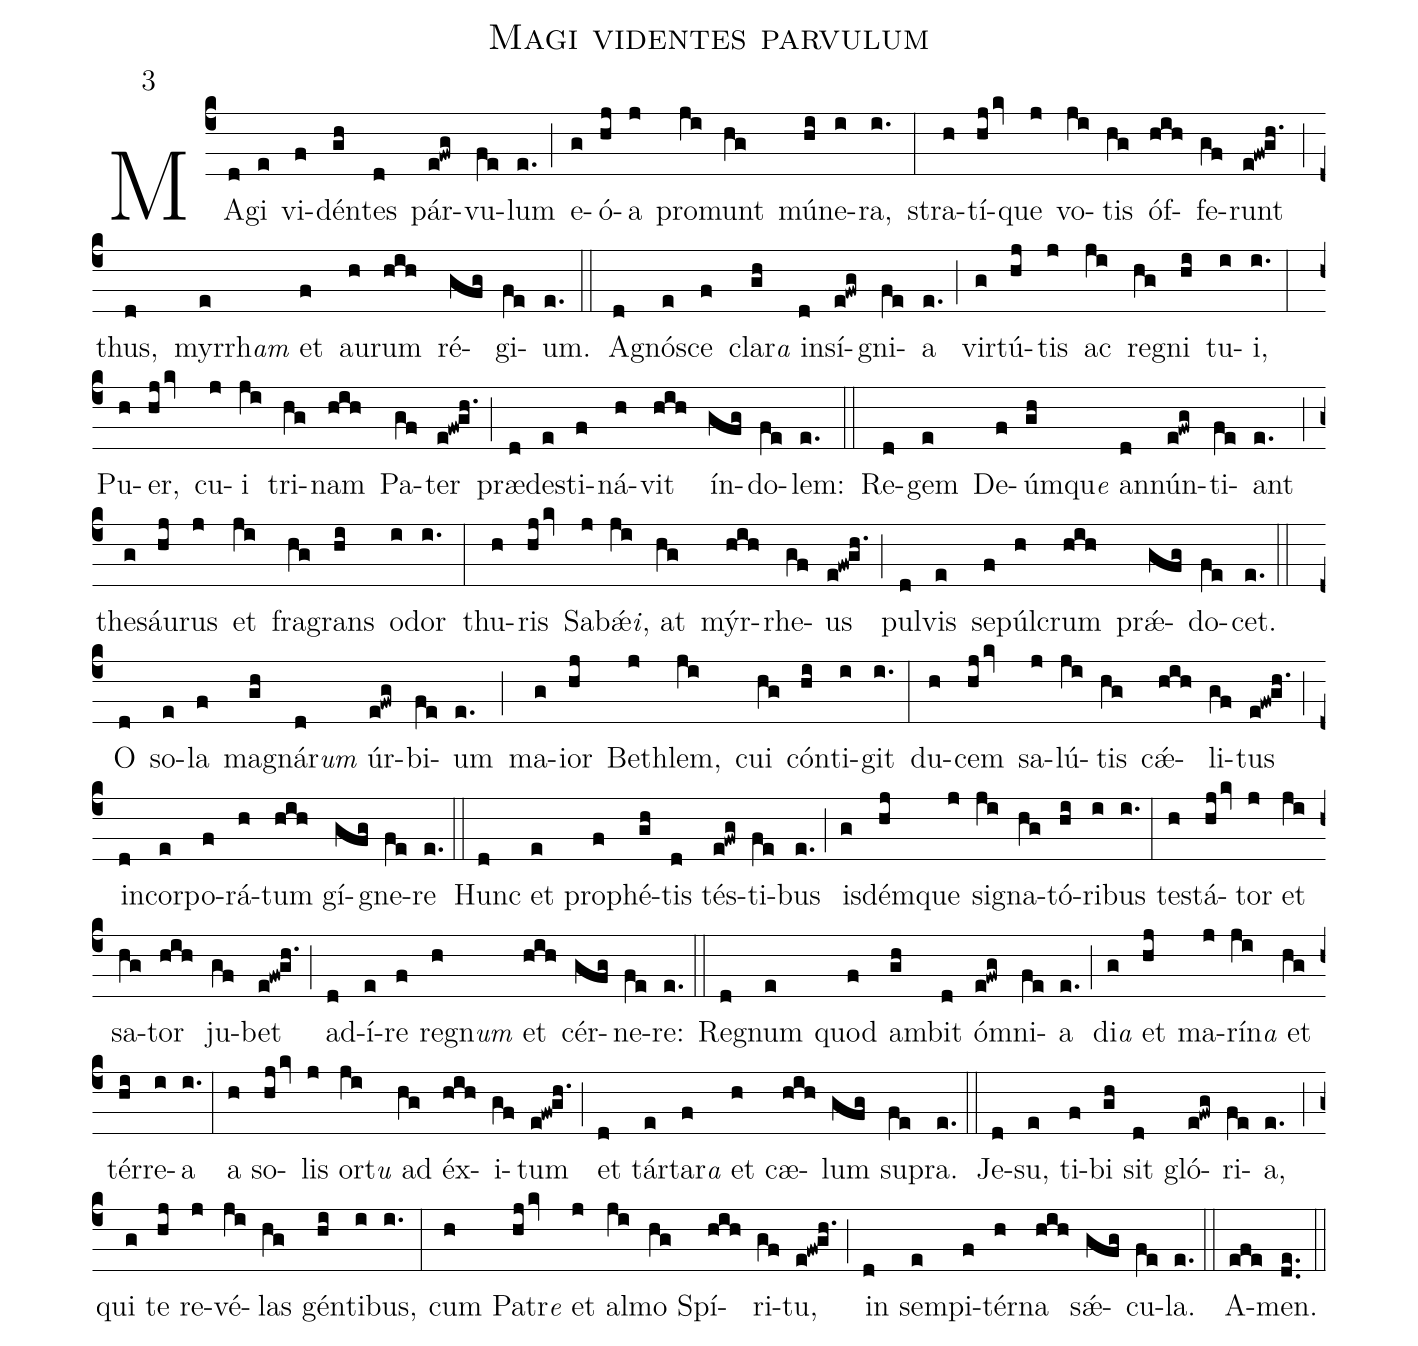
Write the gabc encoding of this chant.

name:Magi videntes parvulum;
mode:3;
%%
(c4)
MA(d)gi(e) vi(f)dén(gh)tes(d) pár(e!fwg)vu(fe)lum(e.) (;)
e(g)ó(hj)a(j) pro(ji)munt(hg) mú(hi)ne(i)ra,(i.) (:)
stra(h)tí(hj/kv)que(j) vo(ji)tis(hg) óf(hih)fe(gf)runt(e!fw!gh.) (;)
thus,(d) myr(e)rh<e>am</e> {e}t(f) au(h)rum(hih) ré(gfg)gi(fe)um.(e.) (::)

A(d)gnó(e)sce(f) cla(gh)r<e>a</e> {i}n(d)sí(e!fwg)gni(fe)a(e.) (;)
vir(g)tú(hj)tis(j) ac(ji) re(hg)gni(hi) tu(i)i,(i.) (:)
Pu(h)er,(hj/kv) cu(j)i(ji) tri(hg)nam(hih) Pa(gf)ter(e!fw!gh.) (;)
præ(d)des(e)ti(f)ná(h)vit(hih) ín(gfg)do(fe)lem:(e.) (::)

Re(d)gem(e) De(f)úm(gh)qu<e>e</e> {a}n(d)nún(e!fwg)ti(fe)ant(e.) (;)
the(g)sáu(hj)rus(j) et(ji) fra(hg)grans(hi) o(i)dor(i.) (:)
thu(h)ris(hj/kv) Sa(j)bǽ(ji)<e>i</e>, {a}t(hg) mýr(hih)rhe(gf)us(e!fw!gh.) (;)
pul(d)vis(e) se(f)púl(h)crum(hih) prǽ(gfg)do(fe)cet.(e.) (::)

O(d) so(e)la(f) ma(gh)gná(d)r<e>um</e> {ú}r(e!fwg)bi(fe)um(e.) (;)
ma(g)ior(hj) Beth(j)lem,(ji) cui(hg) cón(hi)ti(i)git(i.) (:)
du(h)cem(hj/kv) sa(j)lú(ji)tis(hg) cǽ(hih)li(gf)tus(e!fw!gh.) (;)
in(d)cor(e)po(f)rá(h)tum(hih) gí(gfg)gne(fe)re(e.) (::)

Hunc(d) et(e) pro(f)phé(gh)tis(d) tés(e!fwg)ti(fe)bus(e.) (;)
is(g)dém(hj)que(j) si(ji)gna(hg)tó(hi)ri(i)bus(i.) (:)
tes(h)tá(hj/kv)tor(j) et(ji) sa(hg)tor(hih) ju(gf)bet(e!fw!gh.) (;)
ad(d)í(e)re(f) re(h)gn<e>um</e> {e}t(hih) cér(gfg)ne(fe)re:(e.) (::)

Re(d)gnum(e) quod(f) amb(gh)it(d) óm(e!fwg)ni(fe)a(e.) (;)
di(g)<e>a</e> {e}t(hj) ma(j)rí(ji)n<e>a</e> {e}t(hg) tér(hi)re(i)a(i.) (:)
a(h) so(hj/kv)lis(j) or(ji)t<e>u</e> {a}d(hg) éx(hih)i(gf)tum(e!fw!gh.) (;)
et(d) tár(e)ta(f)r<e>a</e> {e}t(h) cæ(hih)lum(gfg) su(fe)pra.(e.) (::)

Je(d)su,(e) ti(f)bi(gh) sit(d) gló(e!fwg)ri(fe)a,(e.) (;)
qui(g) te(hj) re(j)vé(ji)las(hg) gén(hi)ti(i)bus,(i.) (:)
cum(h) Pa(hj/kv)tr<e>e</e> {e}t(j) al(ji)mo(hg) Spí(hih)ri(gf)tu,(e!fw!gh.) (;)
in(d) sem(e)pi(f)tér(h)na(hih) sǽ(gfg)cu(fe)la.(e.) (::)

A(efe)men.(de..) (::)
